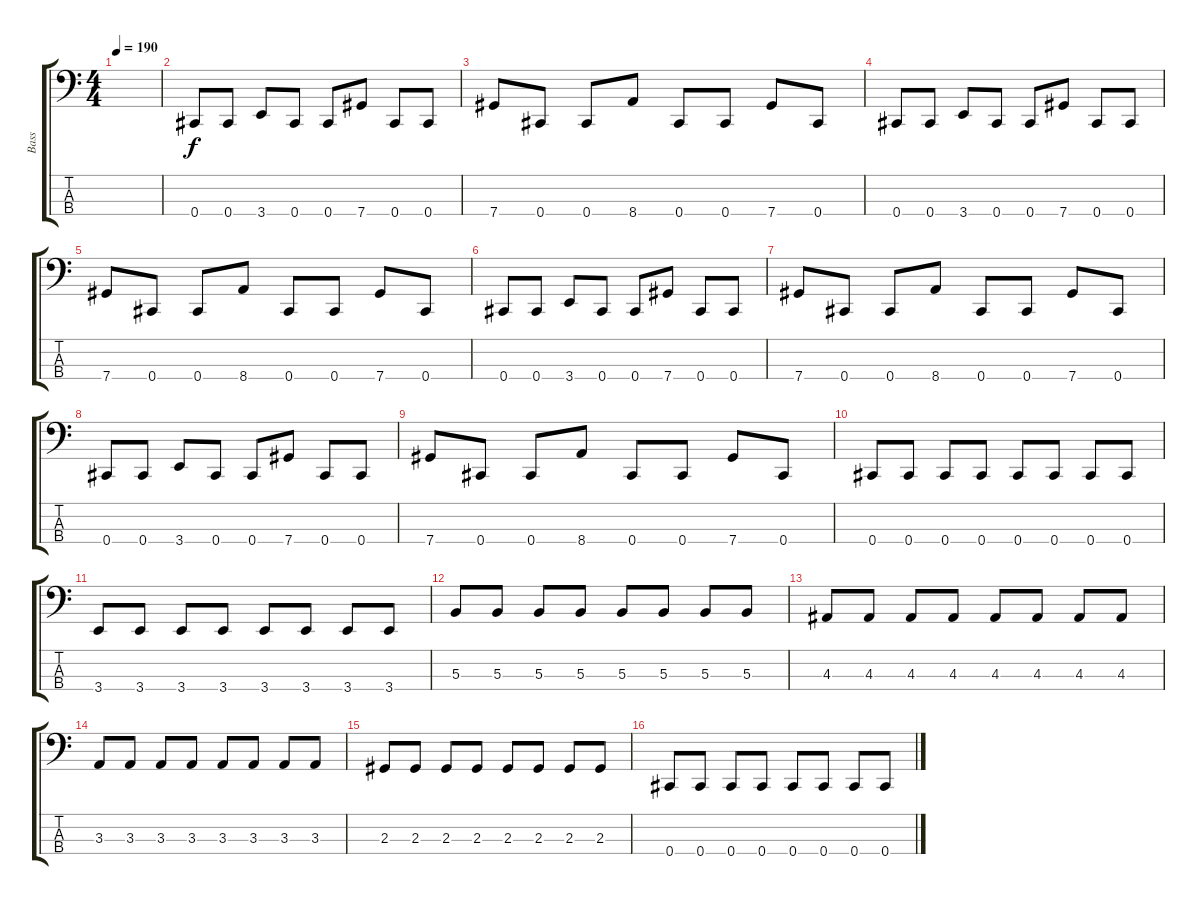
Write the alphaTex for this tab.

\track ("Bass" "Bass") {instrument electricbassfinger}
\staff {score tabs}
\tuning (E2 B1 Gb1 Db1) {hide}
\ts (4 4)
\tempo 190
\clef f4
\ks c
|
0.4.8 0.4.8 3.4.8 0.4.8 0.4.8 7.4.8 0.4.8 0.4.8 |
7.4.8 0.4.8 0.4.8 8.4.8 0.4.8 0.4.8 7.4.8 0.4.8 |
0.4.8 0.4.8 3.4.8 0.4.8 0.4.8 7.4.8 0.4.8 0.4.8 |
7.4.8 0.4.8 0.4.8 8.4.8 0.4.8 0.4.8 7.4.8 0.4.8 |
0.4.8 0.4.8 3.4.8 0.4.8 0.4.8 7.4.8 0.4.8 0.4.8 |
7.4.8 0.4.8 0.4.8 8.4.8 0.4.8 0.4.8 7.4.8 0.4.8 |
0.4.8 0.4.8 3.4.8 0.4.8 0.4.8 7.4.8 0.4.8 0.4.8 |
7.4.8 0.4.8 0.4.8 8.4.8 0.4.8 0.4.8 7.4.8 0.4.8 |
0.4.8{dy f} 0.4.8 0.4.8 0.4.8 0.4.8 0.4.8 0.4.8 0.4.8 |
3.4.8 3.4.8 3.4.8 3.4.8 3.4.8 3.4.8 3.4.8 3.4.8 |
5.3.8 5.3.8 5.3.8 5.3.8 5.3.8 5.3.8 5.3.8 5.3.8 |
4.3.8 4.3.8 4.3.8 4.3.8 4.3.8 4.3.8 4.3.8 4.3.8 |
3.3.8 3.3.8 3.3.8 3.3.8 3.3.8 3.3.8 3.3.8 3.3.8 |
2.3.8 2.3.8 2.3.8 2.3.8 2.3.8 2.3.8 2.3.8 2.3.8 |
0.4.8 0.4.8 0.4.8 0.4.8 0.4.8 0.4.8 0.4.8 0.4.8
